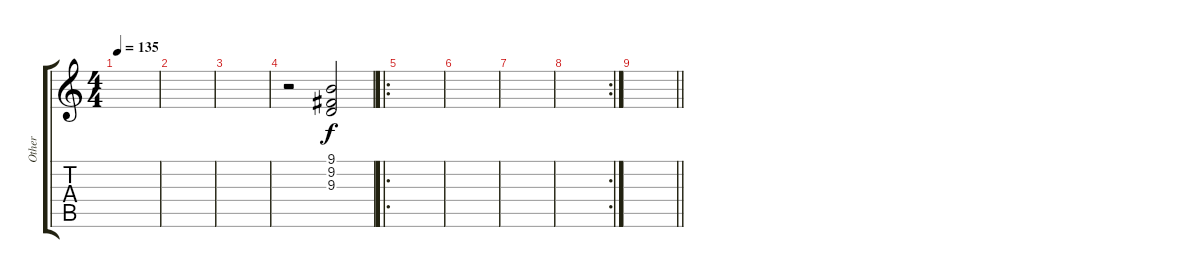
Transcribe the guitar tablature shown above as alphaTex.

\track ("Other" "Other") {instrument reversecymbal}
\staff {score tabs}
\tuning (D4 A3 F3 C3 G2 C2) {hide}
\ts (4 4)
\tempo 135
\clef g2
\ks c
|
|
|
r.2 (9.1 9.2 9.3).2 |
\ro
|
|
|
\rc 2
|
\barLineRight lightlight
